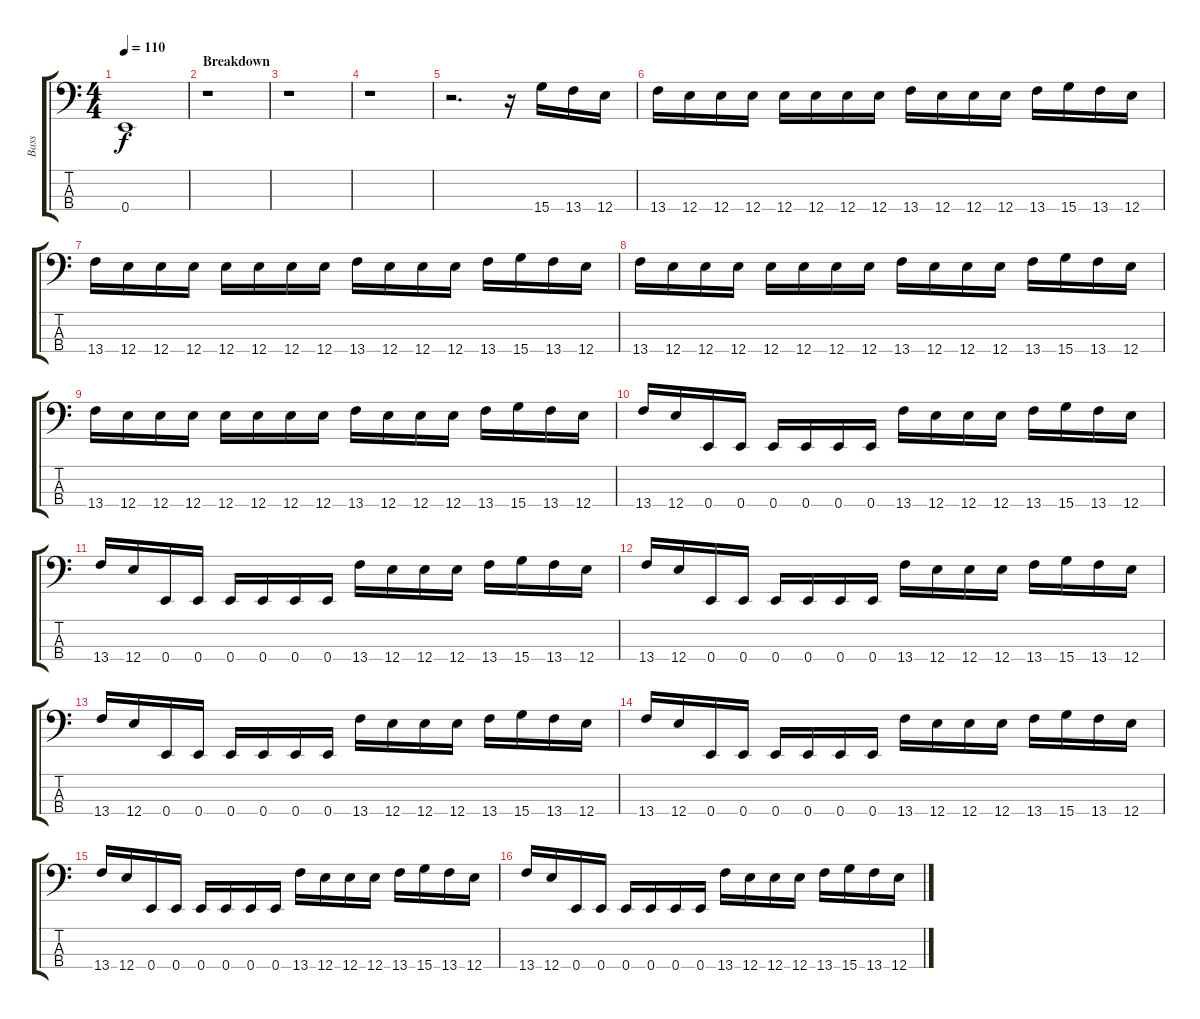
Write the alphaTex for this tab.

\track ("Bass" "Bass") {instrument electricbassfinger}
\staff {score tabs}
\tuning (G2 D2 A1 E1) {hide}
\ts (4 4)
\tempo 110
\clef f4
\ks c
0.4{t}.1{dy f} |
\section ("" "Breakdown")
r.1 |
r.1 |
r.1 |
r.2{d} r.16 15.4.16{volume 15} 13.4.16 12.4.16 |
13.4.16 12.4.16 12.4.16 12.4.16 12.4.16 12.4.16 12.4.16 12.4.16 13.4.16 12.4.16 12.4.16 12.4.16 13.4.16 15.4.16 13.4.16 12.4.16 |
13.4.16 12.4.16 12.4.16 12.4.16 12.4.16 12.4.16 12.4.16 12.4.16 13.4.16 12.4.16 12.4.16 12.4.16 13.4.16 15.4.16 13.4.16 12.4.16 |
13.4.16 12.4.16 12.4.16 12.4.16 12.4.16 12.4.16 12.4.16 12.4.16 13.4.16 12.4.16 12.4.16 12.4.16 13.4.16 15.4.16 13.4.16 12.4.16 |
13.4.16 12.4.16 12.4.16 12.4.16 12.4.16 12.4.16 12.4.16 12.4.16 13.4.16 12.4.16 12.4.16 12.4.16 13.4.16 15.4.16 13.4.16 12.4.16 |
13.4.16 12.4.16 0.4.16 0.4.16 0.4.16 0.4.16 0.4.16 0.4.16 13.4.16 12.4.16 12.4.16 12.4.16 13.4.16 15.4.16 13.4.16 12.4.16 |
13.4.16 12.4.16 0.4.16 0.4.16 0.4.16 0.4.16 0.4.16 0.4.16 13.4.16 12.4.16 12.4.16 12.4.16 13.4.16 15.4.16 13.4.16 12.4.16 |
13.4.16 12.4.16 0.4.16 0.4.16 0.4.16 0.4.16 0.4.16 0.4.16 13.4.16 12.4.16 12.4.16 12.4.16 13.4.16 15.4.16 13.4.16 12.4.16 |
13.4.16 12.4.16 0.4.16 0.4.16 0.4.16 0.4.16 0.4.16 0.4.16 13.4.16 12.4.16 12.4.16 12.4.16 13.4.16 15.4.16 13.4.16 12.4.16 |
13.4.16 12.4.16 0.4.16 0.4.16 0.4.16 0.4.16 0.4.16 0.4.16 13.4.16 12.4.16 12.4.16 12.4.16 13.4.16 15.4.16 13.4.16 12.4.16 |
13.4.16 12.4.16 0.4.16 0.4.16 0.4.16 0.4.16 0.4.16 0.4.16 13.4.16 12.4.16 12.4.16 12.4.16 13.4.16 15.4.16 13.4.16 12.4.16 |
13.4.16 12.4.16 0.4.16 0.4.16 0.4.16 0.4.16 0.4.16 0.4.16 13.4.16 12.4.16 12.4.16 12.4.16 13.4.16 15.4.16 13.4.16 12.4.16
